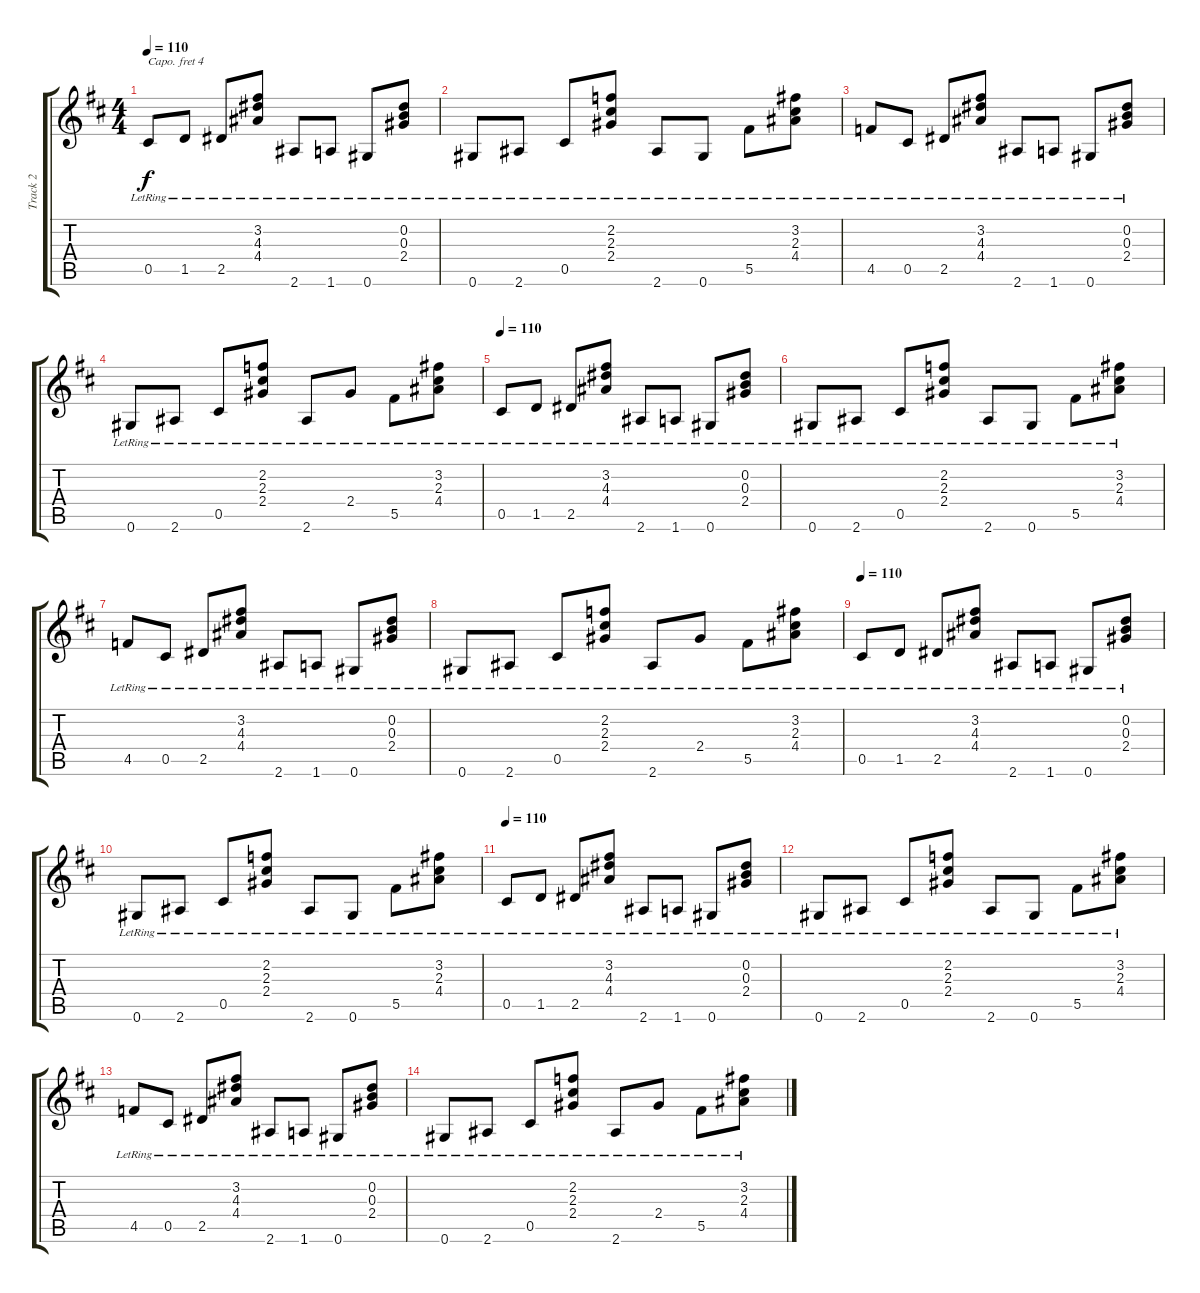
\track ("Track 2" "Track 2") {instrument acousticguitarnylon}
\staff {score tabs}
\capo 4
\tuning (E4 B3 G3 D3 A2 E2) {hide}
\ts (4 4)
\tempo 110
\clef g2
\ks d
0.5{lr}.8{dy f} 1.5{lr}.8 2.5{lr}.8 (3.2{lr} 4.3{lr} 4.4{lr}).8 2.6{lr}.8 1.6{lr}.8 0.6{lr}.8 (0.2{lr} 0.3{lr} 2.4{lr}).8 |
0.6{lr}.8 2.6{lr}.8 0.5{lr}.8 (2.2{lr} 2.3{lr} 2.4{lr}).8 2.6{lr}.8 0.6{lr}.8 5.5{lr}.8 (3.2{lr} 2.3{lr} 4.4{lr}).8 |
4.5{lr}.8 0.5{lr}.8 2.5{lr}.8 (3.2{lr} 4.3{lr} 4.4{lr}).8 2.6{lr}.8 1.6{lr}.8 0.6{lr}.8 (0.2{lr} 0.3{lr} 2.4{lr}).8 |
0.6{lr}.8 2.6{lr}.8 0.5{lr}.8 (2.2{lr} 2.3{lr} 2.4{lr}).8 2.6{lr}.8 2.4{lr}.8 5.5{lr}.8 (3.2{lr} 2.3{lr} 4.4{lr}).8 |
\tempo 110
0.5{lr}.8 1.5{lr}.8 2.5{lr}.8 (3.2{lr} 4.3{lr} 4.4{lr}).8 2.6{lr}.8 1.6{lr}.8 0.6{lr}.8 (0.2{lr} 0.3{lr} 2.4{lr}).8 |
0.6{lr}.8 2.6{lr}.8 0.5{lr}.8 (2.2{lr} 2.3{lr} 2.4{lr}).8 2.6{lr}.8 0.6{lr}.8 5.5{lr}.8 (3.2{lr} 2.3{lr} 4.4{lr}).8 |
4.5{lr}.8 0.5{lr}.8 2.5{lr}.8 (3.2{lr} 4.3{lr} 4.4{lr}).8 2.6{lr}.8 1.6{lr}.8 0.6{lr}.8 (0.2{lr} 0.3{lr} 2.4{lr}).8 |
0.6{lr}.8 2.6{lr}.8 0.5{lr}.8 (2.2{lr} 2.3{lr} 2.4{lr}).8 2.6{lr}.8 2.4{lr}.8 5.5{lr}.8 (3.2{lr} 2.3{lr} 4.4{lr}).8 |
\tempo 110
0.5{lr}.8 1.5{lr}.8 2.5{lr}.8 (3.2{lr} 4.3{lr} 4.4{lr}).8 2.6{lr}.8 1.6{lr}.8 0.6{lr}.8 (0.2{lr} 0.3{lr} 2.4{lr}).8 |
0.6{lr}.8 2.6{lr}.8 0.5{lr}.8 (2.2{lr} 2.3{lr} 2.4{lr}).8 2.6{lr}.8 0.6{lr}.8 5.5{lr}.8 (3.2{lr} 2.3{lr} 4.4{lr}).8 |
\tempo 110
0.5{lr}.8 1.5{lr}.8 2.5{lr}.8 (3.2{lr} 4.3{lr} 4.4{lr}).8 2.6{lr}.8 1.6{lr}.8 0.6{lr}.8 (0.2{lr} 0.3{lr} 2.4{lr}).8 |
0.6{lr}.8 2.6{lr}.8 0.5{lr}.8 (2.2{lr} 2.3{lr} 2.4{lr}).8 2.6{lr}.8 0.6{lr}.8 5.5{lr}.8 (3.2{lr} 2.3{lr} 4.4{lr}).8 |
4.5{lr}.8 0.5{lr}.8 2.5{lr}.8 (3.2{lr} 4.3{lr} 4.4{lr}).8 2.6{lr}.8 1.6{lr}.8 0.6{lr}.8 (0.2{lr} 0.3{lr} 2.4{lr}).8 |
0.6{lr}.8 2.6{lr}.8 0.5{lr}.8 (2.2{lr} 2.3{lr} 2.4{lr}).8 2.6{lr}.8 2.4{lr}.8 5.5{lr}.8 (3.2{lr} 2.3{lr} 4.4{lr}).8
